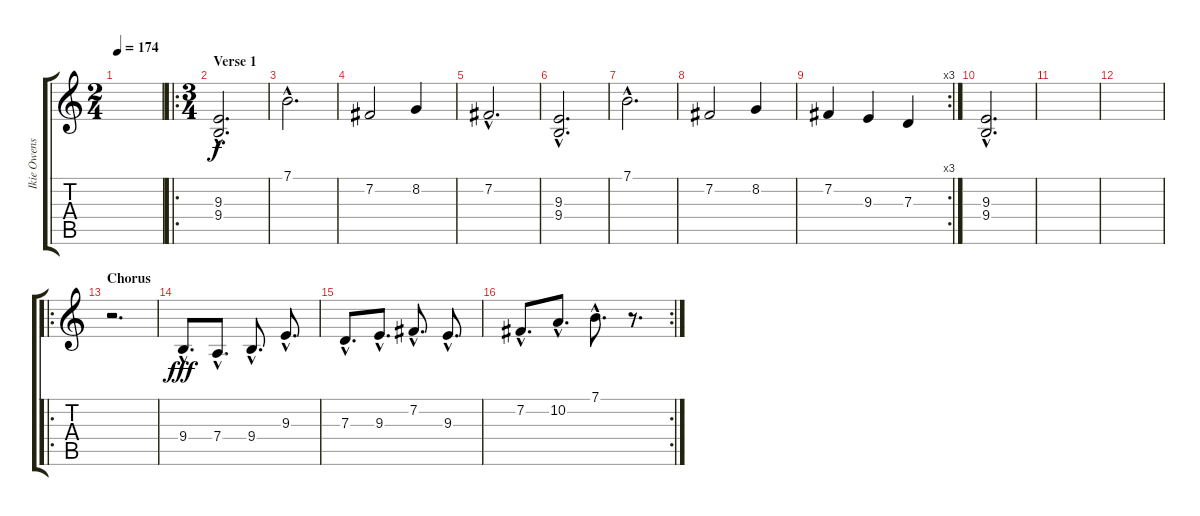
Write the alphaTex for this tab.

\track ("Ikie Owens - Keyboard" "Ikie Owens") {instrument brightacousticpiano}
\staff {score tabs}
\tuning (E4 B3 G3 D3 A2 E2) {hide}
\ts (2 4)
\tempo 174
\clef g2
\ks c
|
\ro
\ts (3 4)
\section ("" "Verse 1")
(9.3{hac} 9.4{hac}).2{d dy f} |
7.1{hac}.2{d} |
7.2.2 8.2.4 |
7.2{hac}.2{d} |
(9.3{hac} 9.4{hac}).2{d} |
7.1{hac}.2{d} |
7.2.2 8.2.4 |
\rc 3
7.2.4 9.3.4 7.3.4 |
(9.3{hac} 9.4{hac}).2{d} |
|
|
\ro
\section ("" "Chorus")
r.2{d} |
9.4{hac}.8{d dy fff} 7.4{hac}.8{d} 9.4{hac}.8{d} 9.3{hac}.8{d} |
7.3{hac}.8{d} 9.3{hac}.8{d} 7.2{hac}.8{d} 9.3{hac}.8{d} |
\rc 2
7.2{hac}.8{d} 10.2{hac}.8{d} 7.1{hac}.8{d} r.8{d}
